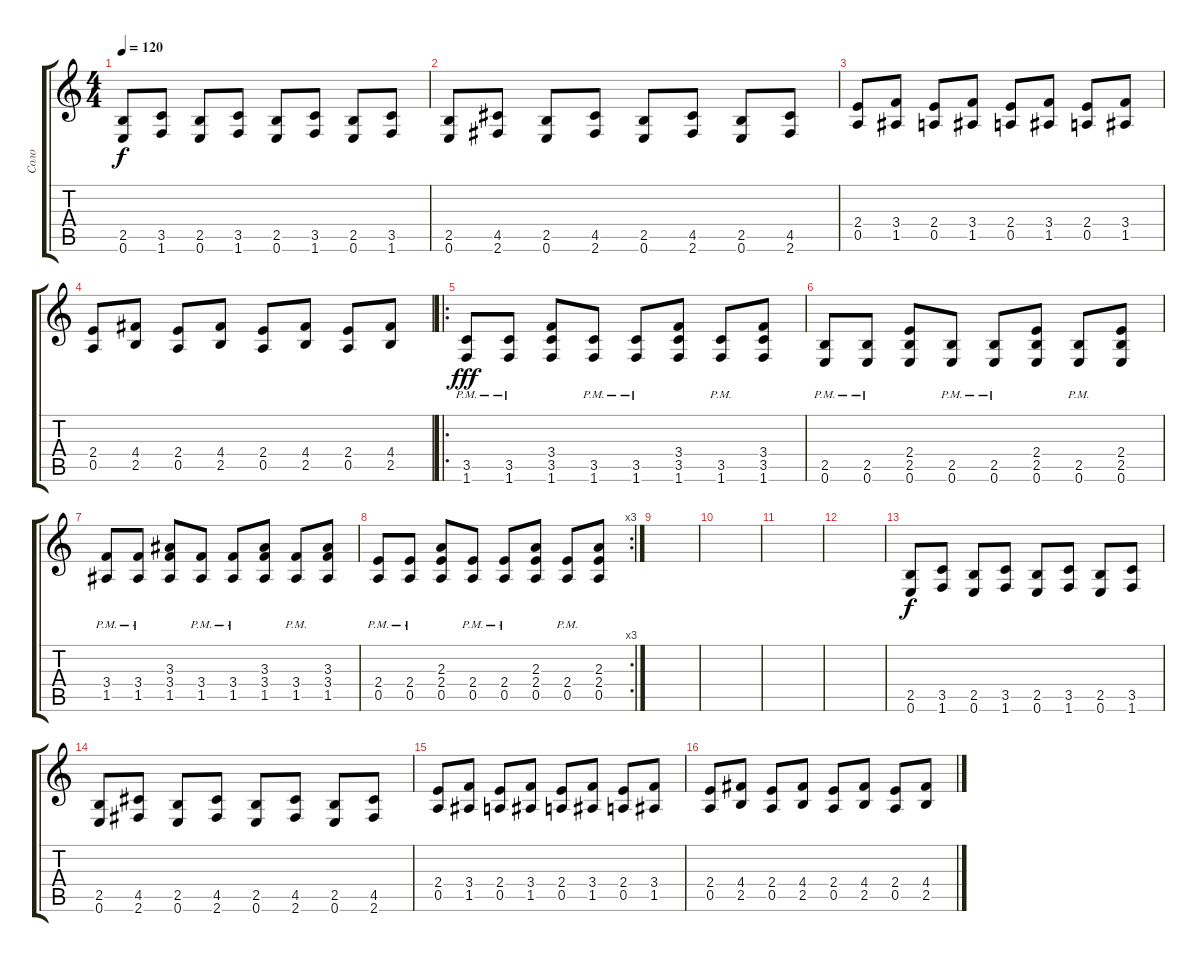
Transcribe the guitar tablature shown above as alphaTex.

\track ("Соло" "Соло") {instrument overdrivenguitar}
\staff {score tabs}
\tuning (E4 B3 G3 D3 A2 E2) {hide}
\ts (4 4)
\tempo 120
\clef g2
\ks c
(2.5 0.6).8{dy f} (3.5 1.6).8 (2.5 0.6).8 (3.5 1.6).8 (2.5 0.6).8 (3.5 1.6).8 (2.5 0.6).8 (3.5 1.6).8 |
(2.5 0.6).8 (4.5 2.6).8 (2.5 0.6).8 (4.5 2.6).8 (2.5 0.6).8 (4.5 2.6).8 (2.5 0.6).8 (4.5 2.6).8 |
(2.4 0.5).8 (3.4 1.5).8 (2.4 0.5).8 (3.4 1.5).8 (2.4 0.5).8 (3.4 1.5).8 (2.4 0.5).8 (3.4 1.5).8 |
(2.4 0.5).8 (4.4 2.5).8 (2.4 0.5).8 (4.4 2.5).8 (2.4 0.5).8 (4.4 2.5).8 (2.4 0.5).8 (4.4 2.5).8 |
\ro
(3.5{pm} 1.6{pm}).8{dy fff} (3.5{pm} 1.6{pm}).8 (3.4 3.5 1.6).8 (3.5{pm} 1.6{pm}).8 (3.5{pm} 1.6{pm}).8 (3.4 3.5 1.6).8 (3.5{pm} 1.6{pm}).8 (3.4 3.5 1.6).8 |
(2.5{pm} 0.6{pm}).8 (2.5{pm} 0.6{pm}).8 (2.4 2.5 0.6).8 (2.5{pm} 0.6{pm}).8 (2.5{pm} 0.6{pm}).8 (2.4 2.5 0.6).8 (2.5{pm} 0.6{pm}).8 (2.4 2.5 0.6).8 |
(3.4{pm} 1.5{pm}).8 (3.4{pm} 1.5{pm}).8 (3.3 3.4 1.5).8 (3.4{pm} 1.5{pm}).8 (3.4{pm} 1.5{pm}).8 (3.3 3.4 1.5).8 (3.4{pm} 1.5{pm}).8 (3.3 3.4 1.5).8 |
\rc 3
(2.4{pm} 0.5{pm}).8 (2.4{pm} 0.5{pm}).8 (2.3 2.4 0.5).8 (2.4{pm} 0.5{pm}).8 (2.4{pm} 0.5{pm}).8 (2.3 2.4 0.5).8 (2.4{pm} 0.5{pm}).8 (2.3 2.4 0.5).8 |
|
|
|
|
(2.5 0.6).8{dy f} (3.5 1.6).8 (2.5 0.6).8 (3.5 1.6).8 (2.5 0.6).8 (3.5 1.6).8 (2.5 0.6).8 (3.5 1.6).8 |
(2.5 0.6).8 (4.5 2.6).8 (2.5 0.6).8 (4.5 2.6).8 (2.5 0.6).8 (4.5 2.6).8 (2.5 0.6).8 (4.5 2.6).8 |
(2.4 0.5).8 (3.4 1.5).8 (2.4 0.5).8 (3.4 1.5).8 (2.4 0.5).8 (3.4 1.5).8 (2.4 0.5).8 (3.4 1.5).8 |
(2.4 0.5).8 (4.4 2.5).8 (2.4 0.5).8 (4.4 2.5).8 (2.4 0.5).8 (4.4 2.5).8 (2.4 0.5).8 (4.4 2.5).8
